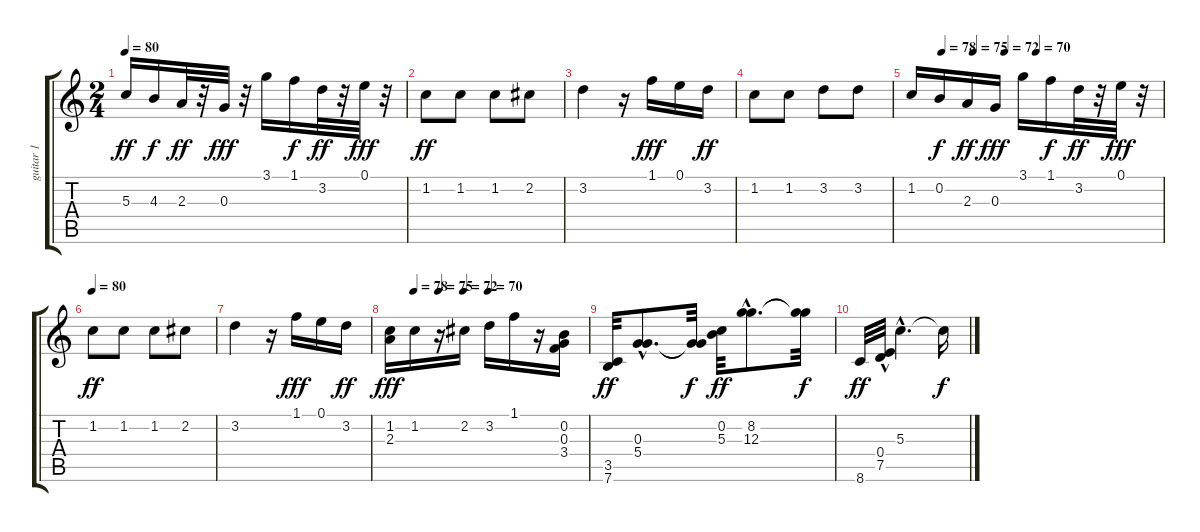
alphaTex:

\track ("guitar 1" "guitar 1") {instrument acousticguitarnylon}
\staff {score tabs}
\tuning (E4 B3 G3 D3 A2 E2) {hide}
\ts (2 4)
\tempo 80
\clef g2
\ks c
5.3.16{dy ff} 4.3.16{dy f} 2.3.32{dy ff} r.32 0.3.32{dy fff} r.32 3.1.16 1.1.16{dy f} 3.2.32{dy ff} r.32 0.1.32{dy fff} r.32 |
1.2.8{dy ff} 1.2.8 1.2.8 2.2.8 |
3.2.4 r.16 1.1.16{dy fff} 0.1.16 3.2.16{dy ff} |
1.2.8 1.2.8 3.2.8 3.2.8 |
\tempo (78 0.125)
\tempo (75 0.25)
\tempo (72 0.375)
\tempo (70 0.5)
1.2.16 0.2.16{dy f} 2.3.16{dy ff} 0.3.16{dy fff} 3.1.16 1.1.16{dy f} 3.2.32{dy ff} r.32 0.1.32{dy fff} r.32 |
\tempo 80
1.2.8{dy ff} 1.2.8 1.2.8 2.2.8 |
3.2.4 r.16 1.1.16{dy fff} 0.1.16 3.2.16{dy ff} |
\tempo (78 0.125)
\tempo (75 0.25)
\tempo (72 0.375)
\tempo (70 0.5)
(1.2 2.3).16{dy fff} 1.2.16 r.16 2.2.16 3.2.16 1.1.16 r.16 (0.2 0.3 3.4).16 |
(3.5 7.6).32{dy ff} (0.3{hac} 5.4{hac}).8{d} (0.3{t} 5.4{t}).32{dy f} (0.2 5.3).32{dy ff} (8.2{hac} 12.3{hac}).8{d} (8.2{t} 12.3{t}).32{dy f} |
8.6.32{dy ff} (0.4{hac} 7.5{hac}).32 5.3{hac}.4{d} 5.3{t}.16{dy f}
